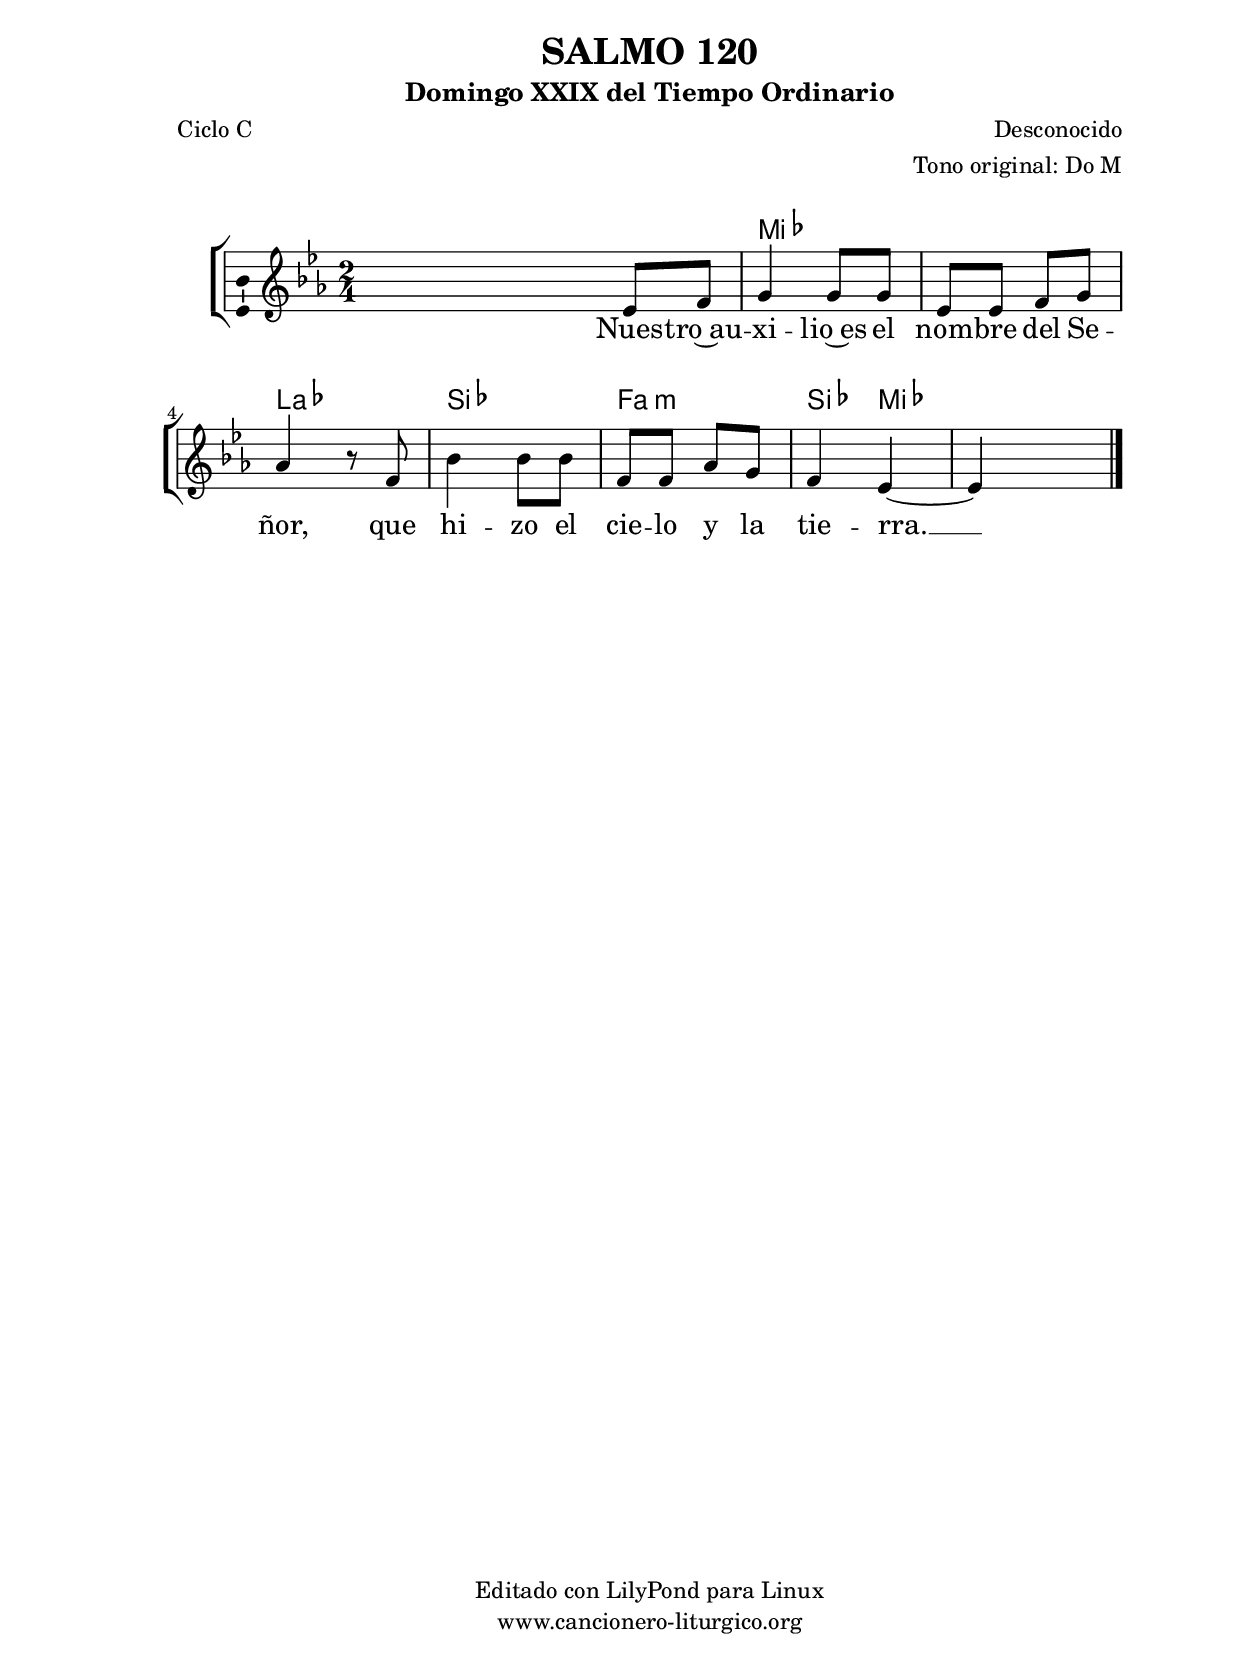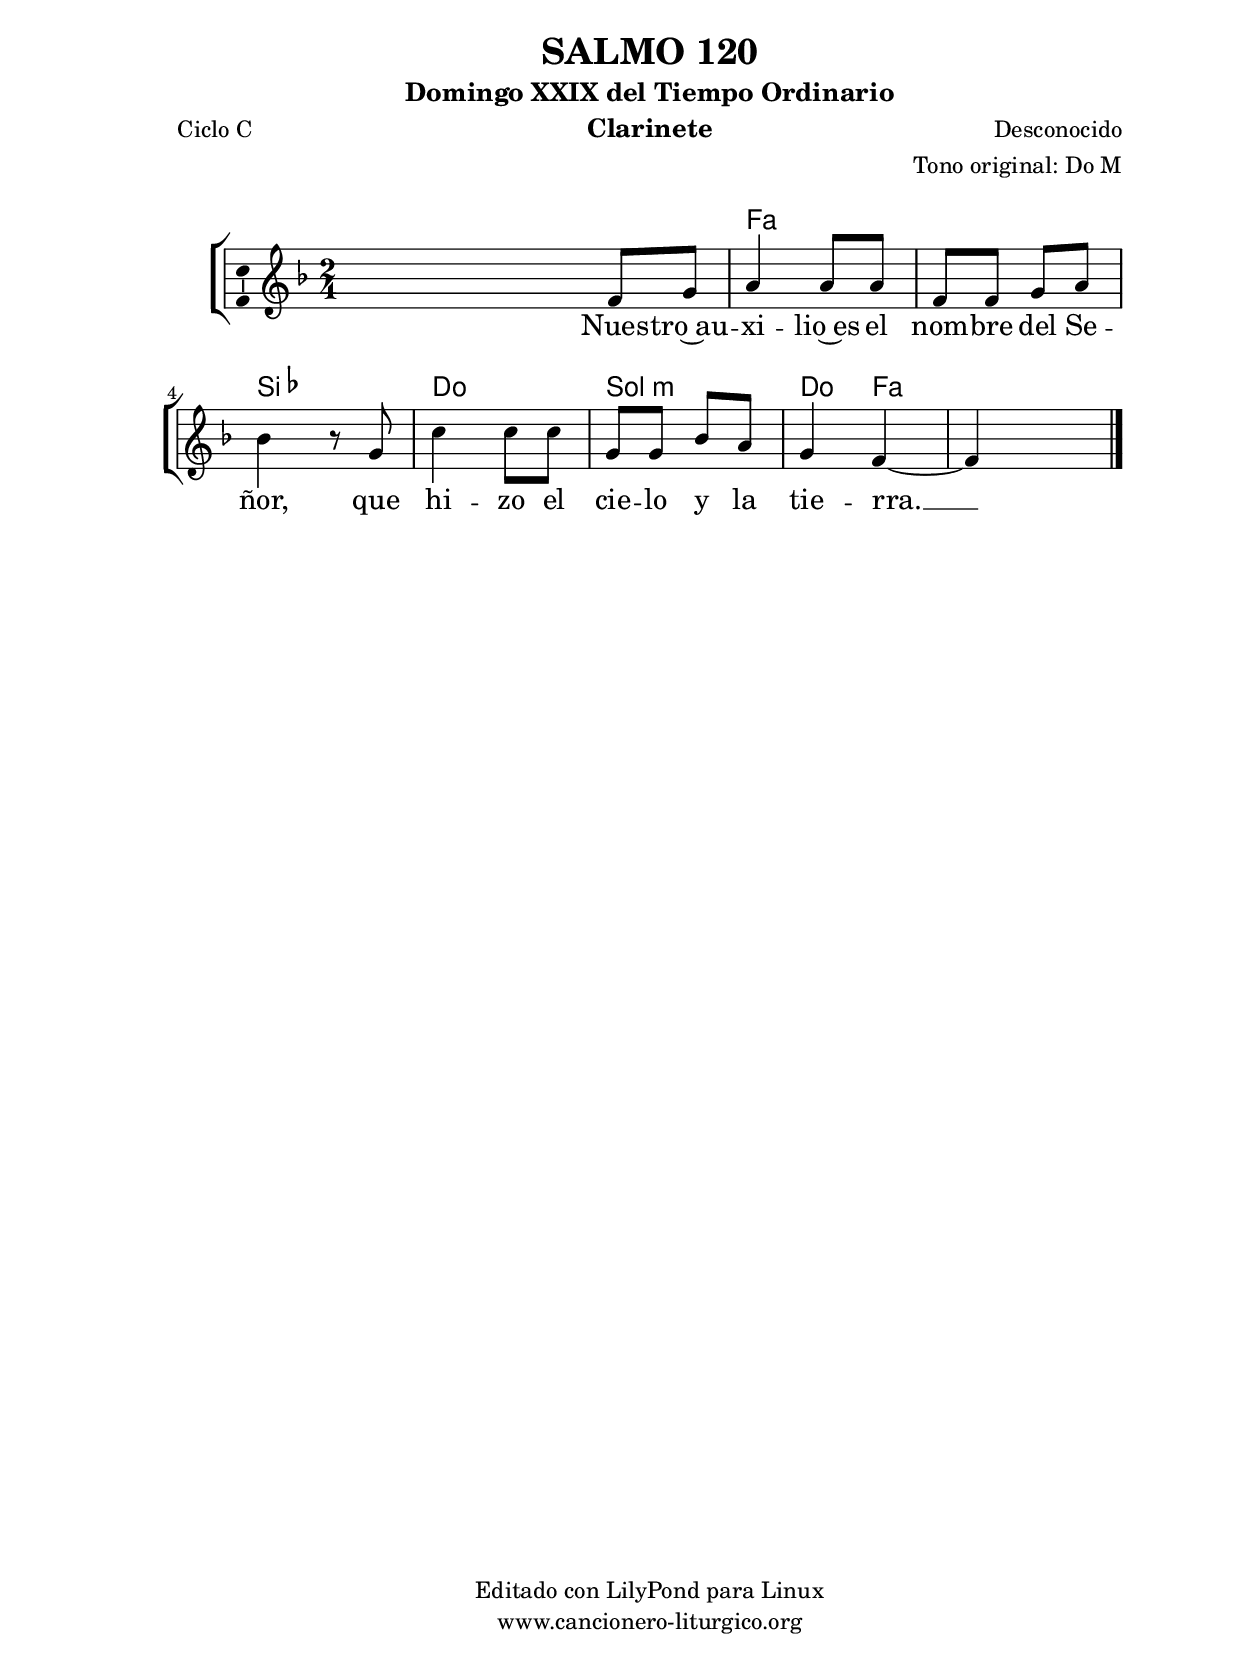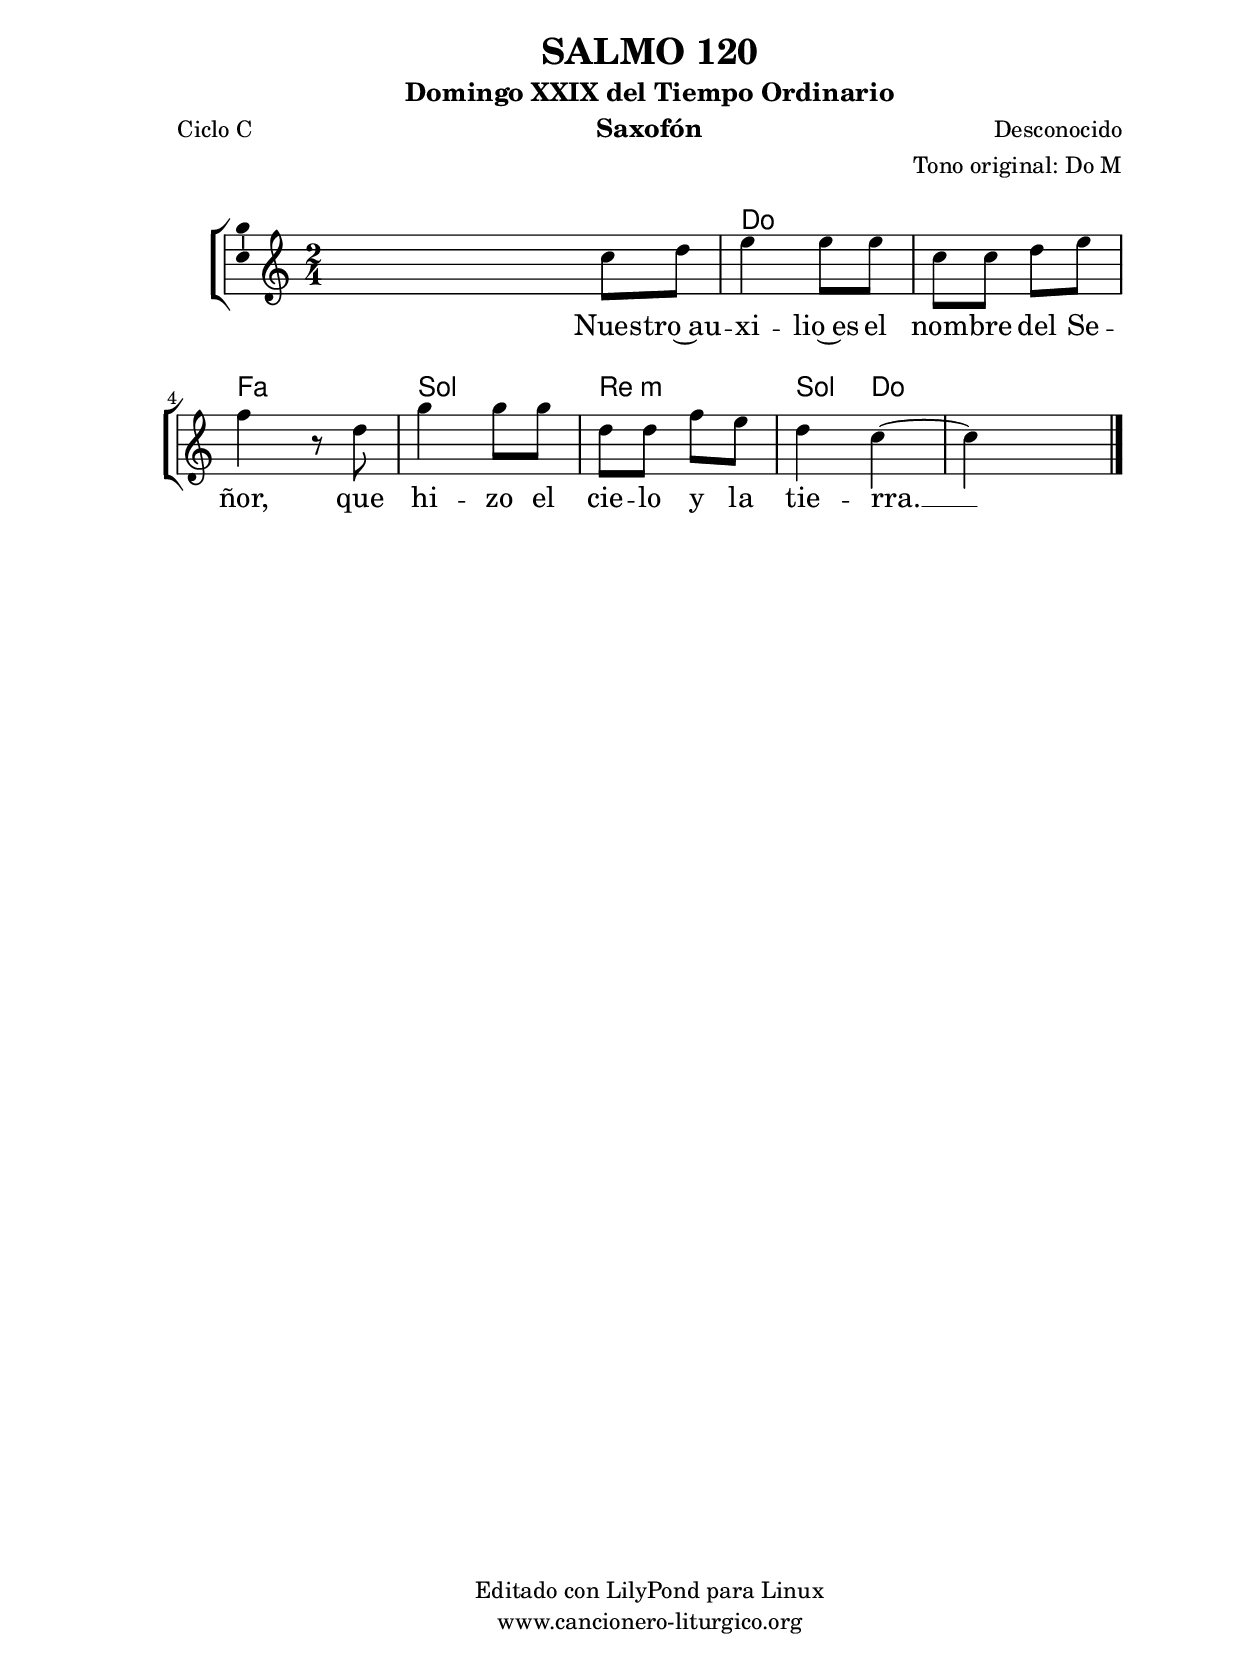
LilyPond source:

%
%para convertir .midi en .wav:
%timidity filename.midi -Ow -o finename.wav
%
%
%Para convertir de .wav a .mp3:
%lame -h -m j filename.wav
%
%
%para escuchar el midi:
%timidity nombrefichero.midi
%


%versión de lilypond para la que se ha escrito esta partitura:
\version "2.16.0"

	%Tamaño papel
	#(set-default-paper-size "a4")
	%Tamaño partitura
	#(set-global-staff-size 20)
	%No responde al pulsar sobre una nota
	#(ly:set-option 'point-and-click #f)

%parámetros del encabezamiento:
\header {
	title = "SALMO 120"
	subtitle = "Domingo XXIX del Tiempo Ordinario"
	composer = "Desconocido"
	poet = "Ciclo C"
	meter = ""
	arranger = "Tono original: Do M"
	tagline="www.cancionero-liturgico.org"
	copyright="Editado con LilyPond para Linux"
	}

%parámetros asociados al papel:
\paper  {
	oddHeaderMarkup = \markup {\fill-line { \on-the-fly #not-first-page \fromproperty #'header:title \on-the-fly #not-first-page \fromproperty #'header:composer }}
	evenHeaderMarkup = \markup {\fill-line { \fromproperty #'header:composer \fromproperty #'header:title }}
	#(set-paper-size "a4")
	print-page-number = ##f
	first-page-number = 1
	print-first-page-number = ##f
%	head-separation = 3.0 \cm
	top-margin = 2.0 \cm
	bottom-margin = 0.5\cm
%%%	bottom-margin = -1.0\cm
	left-margin = 3.0 \cm
	line-width = 16.0 \cm 
	indent = 8\mm
	interscoreline = 2.\mm
	between-system-space = 15\mm
%	para que las partituras no llenen la hoja:
	ragged-bottom = ##t
%	idem para la última hoja:
	ragged-last-bottom = ##f
%	para que las partituras llenen el ancho del papel:
	ragged-last = ##f
	after-title-space = 2.5 \cm
%page-count=1
%system-count=8

	%Flexible Vertical Spacing
%	markup-markup-spacing =
%	#'((basic-distance . 15) (minimum-distance . 15) (padding . 3))
	markup-system-spacing =
	#'((basic-distance . 15) (minimum-distance . 15) (padding . 3))
	system-system-spacing =
	#'((basic-distance . 15) (minimum-distance . 15) (padding . 3))
	score-system-spacing =
	#'((basic-distance . 15) (minimum-distance . 15) (padding . 5))
%	top-system-spacing = % header
%	#'((basic-distance . 8) (minimum-distance . 0) (padding . 3))
%	top-markup-spacing =
%	#'((basic-distance . 20) (minimum-distance . 20) (padding . 3))
	last-bottom-spacing = % footer
	#'((basic-distance . 5) (minimum-distance . 5) (padding . 3))
%	score-markup-spacing =
%	#'((basic-distance . 16) (minimum-distance . 13) (padding . 3))

	}


%parámetros que afectan a toda la partitura:
global =  {
	%clave de sol (G):
	\clef G
	%armadura:
	\transpose c ees
	\key c \major
	\tempo 4=100
	\set Score.tempoHideNote = ##t
	}


acordes = {
	\italianChords
	\chordmode {
	\transpose c ees
{

s2
c2 c f g d:m g4 c s2

	}
	}
}

melodia = 
	\transpose c ees
{
	\relative c'{

	\time 2/4

s4 c8 d
e4 e8 e
c8 c d e
f4 r8 d8
g4 g8 g
d8 d f e
d4 c~
c4 s4

	\bar "|."
	}
	}


texto = \lyricmode {
Nues -- tro~au -- xi -- lio~es el nom -- bre del Se -- ñor,
que hi -- zo el cie -- lo y la tie -- rra. __
	}


acordesStaff = \context ChordNames = acordesStaff <<
	\set chordChanges = ##t
	\acordes
	>>


vozStaff = \context Voice = vozStaff
\with {\consists "Ambitus_engraver"}
<<
%	\set Staff.instrumentName = ""
%	\set Staff.shortInstrumentName = ""
%	\set Staff.midiInstrument = #"clarinet"
%	\set Staff.midiInstrument = #"cello"
%	\set Staff.midiInstrument = #"flute"
	\set Staff.midiInstrument = #"electric guitar (jazz)"
%	\set Staff.midiInstrument = #"english horn"
%	\set Staff.midiInstrument = #"violin"
%	\set Staff.midiInstrument = #"glockenspiel"
	\set Staff.midiMinimumVolume = #0.7
	\set Staff.midiMaximumVolume = #0.9
	\global
	\melodia
	>>


textoStaff = \context Lyrics = textoStaff <<
	\lyricsto vozStaff \texto
	>>

\book {
	\score {
		\context ChoirStaff {
			\override StaffGroup.SystemStartBracket #'collapse-height = #1
			\override Score.SystemStartBar #'collapse-height = #1
			<<
			\acordesStaff
			\vozStaff
			\textoStaff
			>>
			}
		\layout {
	    		\context {
				\Lyrics
				\override LyricText #'font-size = #2
				}
	   		 \context {
				\Score
				%fontSize = #3
				\override StaffSymbol #'staff-space = #(magstep +3)
				%\override Beam #'thickness = #0.55
				%\override SpacingSpanner #'spacing-increment = #1.0
				%\override Slur #'height-limit = #1.5
				}
			}
		}
	\score {
		\unfoldRepeats
		\context ChoirStaff {
			<<
			\acordesStaff
			\vozStaff
			>>
			}
		\midi {
	  		\context {
	  			\Score
				tempoWholesPerMinute = #(ly:make-moment 70 4)
				}
			}
		}
	}

%Partitura para clarinete
#(define output-suffix "C")
\book {
	\header{
		instrument = "Clarinete"
		}
	\score {
		\context ChoirStaff {
			\override StaffGroup.SystemStartBracket #'collapse-height = #1
			\override Score.SystemStartBar #'collapse-height = #1
\transpose c d
			<<
			\acordesStaff
			\vozStaff
			\textoStaff
			>>
			}
		\layout {
	    		\context {
				\Lyrics
				\override LyricText #'font-size = #2
				}
	   		 \context {
				\Score
				%fontSize = #3
				\override StaffSymbol #'staff-space = #(magstep +3)
				%\override Beam #'thickness = #0.55
				%\override SpacingSpanner #'spacing-increment = #1.0
				%\override Slur #'height-limit = #1.5
				}
			}
		}
	}

%Partitura para saxofón
#(define output-suffix "S")
\book {
	\header{
		instrument = "Saxofón"
		}
	\score {
		\context ChoirStaff {
			\override StaffGroup.SystemStartBracket #'collapse-height = #1
			\override Score.SystemStartBar #'collapse-height = #1
\transpose c a
			<<
			\acordesStaff
			\vozStaff
			\textoStaff
			>>
			}
		\layout {
	    		\context {
				\Lyrics
				\override LyricText #'font-size = #2
				}
	   		 \context {
				\Score
				%fontSize = #3
				\override StaffSymbol #'staff-space = #(magstep +3)
				%\override Beam #'thickness = #0.55
				%\override SpacingSpanner #'spacing-increment = #1.0
				%\override Slur #'height-limit = #1.5
				}
			}
		}
	}

